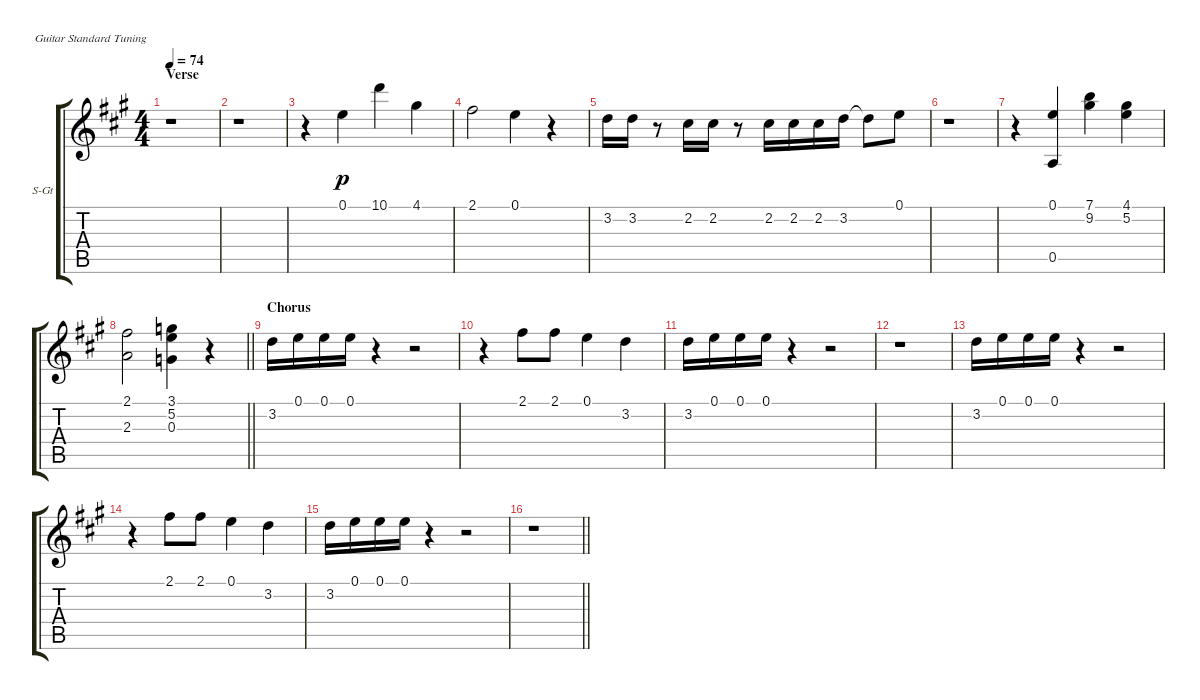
\bracketExtendMode groupsimilarinstruments
\firstSystemTrackNameOrientation horizontal
\otherSystemsTrackNameOrientation horizontal
\track ("Vocal (backup)" "S-Gt") {instrument rockorgan}
\staff {score tabs}
\tuning (E4 B3 G3 D3 A2 E2)
\displaytranspose 12
\ts (4 4)
\section ("" "Verse")
\tempo 74
\clef g2
\ks a
r.1{dy p} |
r.1 |
r.4 0.1.4 10.1.4 4.1.4 |
2.1.2 0.1.4 r.4 |
3.2.16 3.2.16 r.8 2.2.16 2.2.16 r.8 2.2.16 2.2.16 2.2.16 3.2.16 3.2{t}.8 0.1.8 |
r.1 |
r.4 (0.1 0.5).4 (7.1 9.2).4 (4.1 5.2).4 |
\barLineRight lightlight
(2.1 2.3).2 (3.1 5.2 0.3).4 r.4 |
\section ("" "Chorus")
3.2.16 0.1.16 0.1.16 0.1.16 r.4 r.2 |
r.4 2.1.8 2.1.8 0.1.4 3.2.4 |
3.2.16 0.1.16 0.1.16 0.1.16 r.4 r.2 |
r.1 |
3.2.16 0.1.16 0.1.16 0.1.16 r.4 r.2 |
r.4 2.1.8 2.1.8 0.1.4 3.2.4 |
3.2.16 0.1.16 0.1.16 0.1.16 r.4 r.2 |
\barLineRight lightlight
r.1
